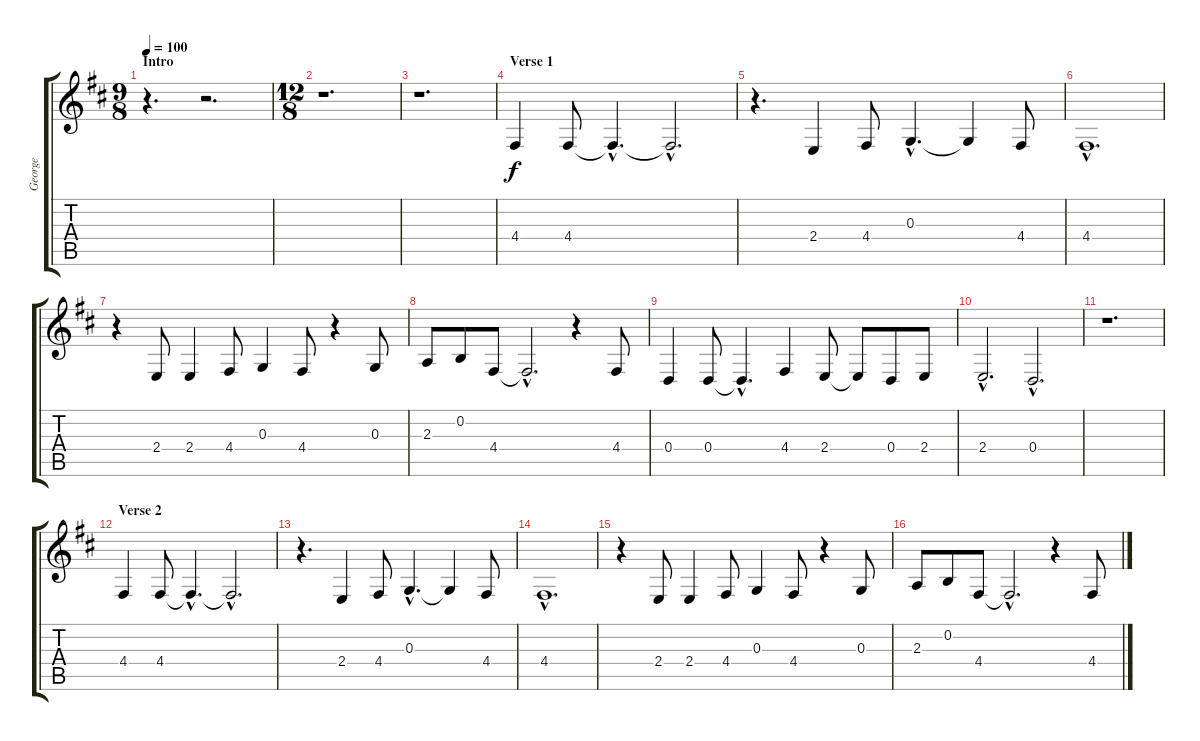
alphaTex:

\track ("George" "George") {instrument baritonesax}
\staff {score tabs}
\tuning (E4 B3 G3 D3 A2 E2) {hide}
\ts (9 8)
\section ("" "Intro")
\tempo 100
\clef g2
\ks d
r.4{d dy f instrument baritonesax} r.2{d} |
\ts (12 8)
r.1{d} |
r.1{d} |
\section ("" "Verse 1")
4.4.4 4.4.8 4.4{hac t}.4{d} 4.4{hac t}.2{d} |
r.4{d} 2.4.4 4.4.8 0.3{hac}.4{d} 0.3{t}.4 4.4.8 |
4.4{hac}.1{d} |
r.4 2.4.8 2.4.4 4.4.8 0.3.4 4.4.8 r.4 0.3.8 |
2.3.8 0.2.8 4.4.8 4.4{hac t}.2{d} r.4 4.4.8 |
0.4.4 0.4.8 0.4{hac t}.4{d} 4.4.4 2.4.8 2.4{t}.8 0.4.8 2.4.8 |
2.4{hac}.2{d} 0.4{hac}.2{d} |
r.1{d} |
\section ("" "Verse 2")
4.4.4 4.4.8 4.4{hac t}.4{d} 4.4{hac t}.2{d} |
r.4{d} 2.4.4 4.4.8 0.3{hac}.4{d} 0.3{t}.4 4.4.8 |
4.4{hac}.1{d} |
r.4 2.4.8 2.4.4 4.4.8 0.3.4 4.4.8 r.4 0.3.8 |
2.3.8 0.2.8 4.4.8 4.4{hac t}.2{d} r.4 4.4.8
